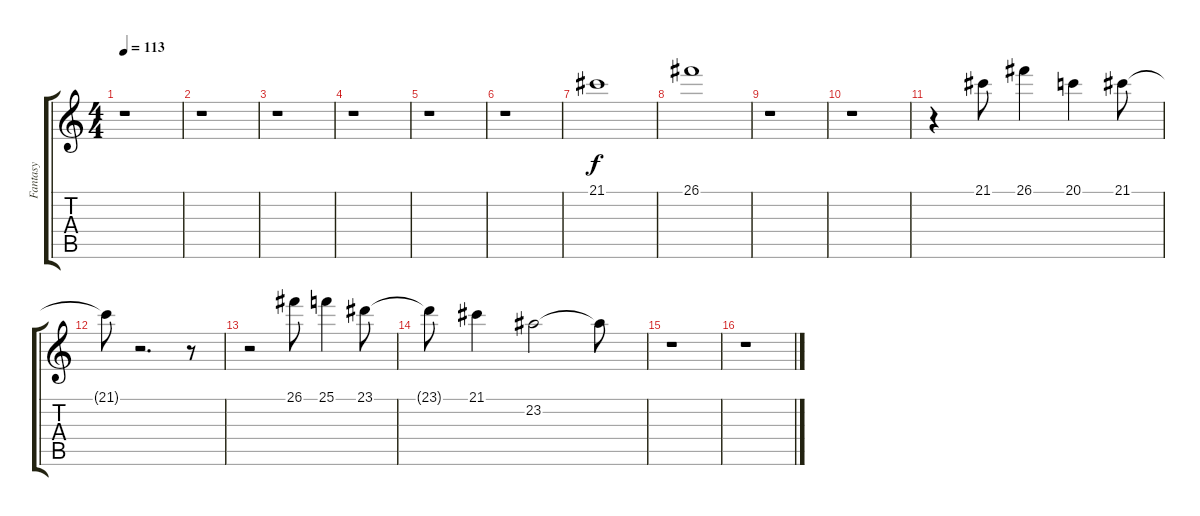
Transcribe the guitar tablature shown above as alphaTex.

\track ("Fantasy" "Fantasy") {instrument pad1newage}
\staff {score tabs}
\tuning (E4 B3 G3 D3 A2 E2) {hide}
\ts (4 4)
\tempo 113
\clef g2
\ks c
r.1{dy f} |
r.1 |
r.1 |
r.1 |
r.1 |
r.1 |
21.1.1 |
26.1.1 |
r.1 |
r.1 |
r.4 21.1.8 26.1.4 20.1.4 21.1.8 |
21.1{t}.8 r.2{d} r.8 |
r.2 26.1.8 25.1.4 23.1.8 |
23.1{t}.8 21.1.4 23.2.2 23.2{t}.8 |
r.1 |
r.1
